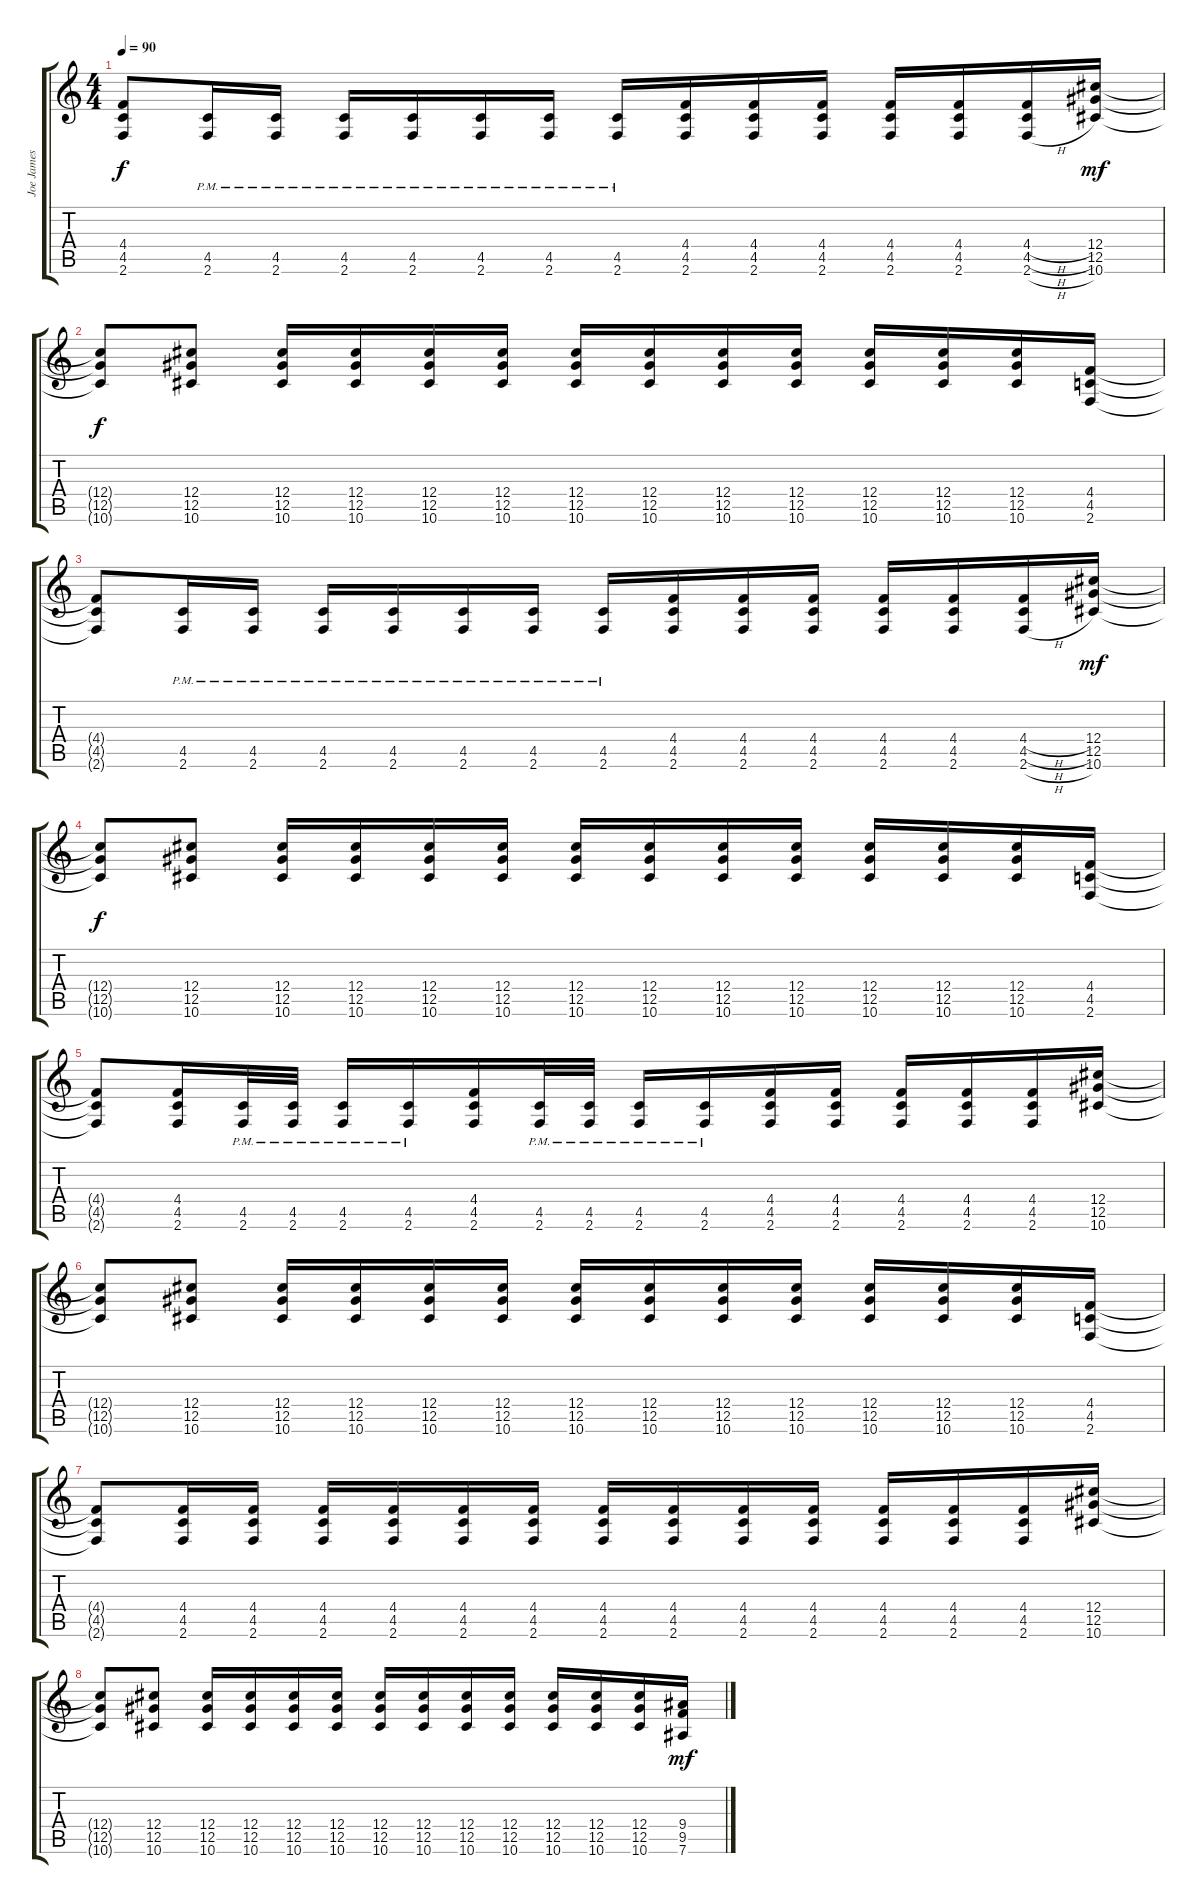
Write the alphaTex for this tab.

\track ("Joe James" "Joe James") {instrument distortionguitar}
\staff {score tabs}
\tuning (Eb4 Bb3 Gb3 Db3 Ab2 Eb2) {hide}
\ts (4 4)
\tempo 90
\clef g2
\ks c
(4.4{t} 4.5{t} 2.6{t}).8{dy f} (4.5{pm} 2.6{pm}).16 (4.5{pm} 2.6{pm}).16 (4.5{pm} 2.6{pm}).16 (4.5{pm} 2.6{pm}).16 (4.5{pm} 2.6{pm}).16 (4.5{pm} 2.6{pm}).16 (4.5{pm} 2.6{pm}).16 (4.4 4.5 2.6).16 (4.4 4.5 2.6).16 (4.4 4.5 2.6).16 (4.4 4.5 2.6).16 (4.4 4.5 2.6).16 (4.4{h} 4.5{h} 2.6{h}).16 (12.4 12.5 10.6).16{dy mf} |
(12.4{t} 12.5{t} 10.6{t}).8{dy f} (12.4 12.5 10.6).8 (12.4 12.5 10.6).16 (12.4 12.5 10.6).16 (12.4 12.5 10.6).16 (12.4 12.5 10.6).16 (12.4 12.5 10.6).16 (12.4 12.5 10.6).16 (12.4 12.5 10.6).16 (12.4 12.5 10.6).16 (12.4 12.5 10.6).16 (12.4 12.5 10.6).16 (12.4 12.5 10.6).16 (4.4 4.5 2.6).16 |
(4.4{t} 4.5{t} 2.6{t}).8 (4.5{pm} 2.6{pm}).16 (4.5{pm} 2.6{pm}).16 (4.5{pm} 2.6{pm}).16 (4.5{pm} 2.6{pm}).16 (4.5{pm} 2.6{pm}).16 (4.5{pm} 2.6{pm}).16 (4.5{pm} 2.6{pm}).16 (4.4 4.5 2.6).16 (4.4 4.5 2.6).16 (4.4 4.5 2.6).16 (4.4 4.5 2.6).16 (4.4 4.5 2.6).16 (4.4{h} 4.5{h} 2.6{h}).16 (12.4 12.5 10.6).16{dy mf} |
(12.4{t} 12.5{t} 10.6{t}).8{dy f} (12.4 12.5 10.6).8 (12.4 12.5 10.6).16 (12.4 12.5 10.6).16 (12.4 12.5 10.6).16 (12.4 12.5 10.6).16 (12.4 12.5 10.6).16 (12.4 12.5 10.6).16 (12.4 12.5 10.6).16 (12.4 12.5 10.6).16 (12.4 12.5 10.6).16 (12.4 12.5 10.6).16 (12.4 12.5 10.6).16 (4.4 4.5 2.6).16 |
(4.4{t} 4.5{t} 2.6{t}).8 (4.4 4.5 2.6).16 (4.5{pm} 2.6{pm}).32 (4.5{pm} 2.6{pm}).32 (4.5{pm} 2.6{pm}).16 (4.5{pm} 2.6{pm}).16 (4.4 4.5 2.6).16 (4.5{pm} 2.6{pm}).32 (4.5{pm} 2.6{pm}).32 (4.5{pm} 2.6{pm}).16 (4.5{pm} 2.6{pm}).16 (4.4 4.5 2.6).16 (4.4 4.5 2.6).16 (4.4 4.5 2.6).16 (4.4 4.5 2.6).16 (4.4 4.5 2.6).16 (12.4 12.5 10.6).16 |
(12.4{t} 12.5{t} 10.6{t}).8 (12.4 12.5 10.6).8 (12.4 12.5 10.6).16 (12.4 12.5 10.6).16 (12.4 12.5 10.6).16 (12.4 12.5 10.6).16 (12.4 12.5 10.6).16 (12.4 12.5 10.6).16 (12.4 12.5 10.6).16 (12.4 12.5 10.6).16 (12.4 12.5 10.6).16 (12.4 12.5 10.6).16 (12.4 12.5 10.6).16 (4.4 4.5 2.6).16 |
(4.4{t} 4.5{t} 2.6{t}).8 (4.4 4.5 2.6).16 (4.4 4.5 2.6).16 (4.4 4.5 2.6).16 (4.4 4.5 2.6).16 (4.4 4.5 2.6).16 (4.4 4.5 2.6).16 (4.4 4.5 2.6).16 (4.4 4.5 2.6).16 (4.4 4.5 2.6).16 (4.4 4.5 2.6).16 (4.4 4.5 2.6).16 (4.4 4.5 2.6).16 (4.4 4.5 2.6).16 (12.4 12.5 10.6).16 |
(12.4{t} 12.5{t} 10.6{t}).8 (12.4 12.5 10.6).8 (12.4 12.5 10.6).16 (12.4 12.5 10.6).16 (12.4 12.5 10.6).16 (12.4 12.5 10.6).16 (12.4 12.5 10.6).16 (12.4 12.5 10.6).16 (12.4 12.5 10.6).16 (12.4 12.5 10.6).16 (12.4 12.5 10.6).16 (12.4 12.5 10.6).16 (12.4 12.5 10.6).16 (9.4 9.5 7.6).16{dy mf}
